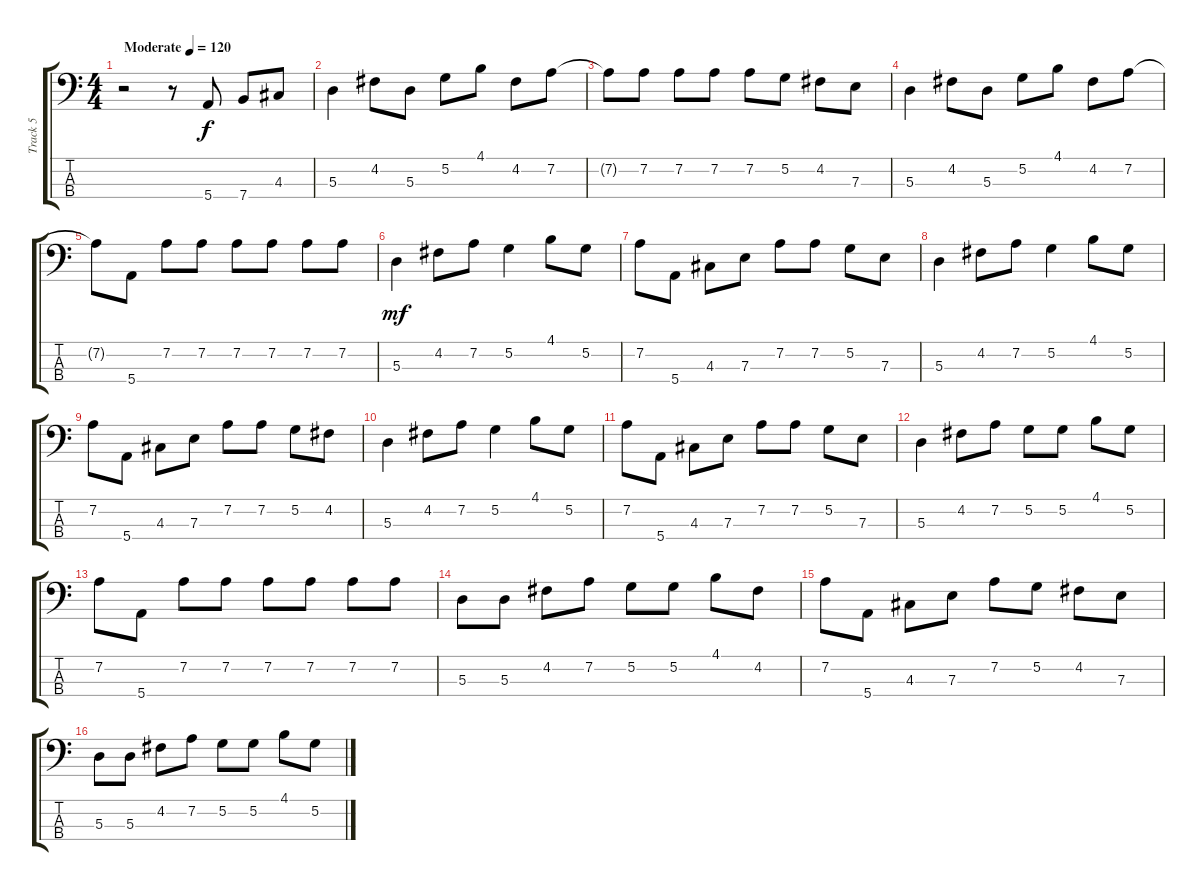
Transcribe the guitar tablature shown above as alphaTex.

\track ("Track 5" "Track 5") {instrument electricbassfinger}
\staff {score tabs}
\tuning (G2 D2 A1 E1) {hide}
\ts (4 4)
\tempo (120 "Moderate")
\clef f4
\ks c
r.2{dy f instrument electricbassfinger} r.8 5.4.8 7.4.8 4.3.8 |
5.3.4 4.2.8 5.3.8 5.2.8 4.1.8 4.2.8 7.2.8 |
7.2{t}.8 7.2.8 7.2.8 7.2.8 7.2.8 5.2.8 4.2.8 7.3.8 |
5.3.4 4.2.8 5.3.8 5.2.8 4.1.8 4.2.8 7.2.8 |
7.2{t}.8 5.4.8 7.2.8 7.2.8 7.2.8 7.2.8 7.2.8 7.2.8 |
5.3.4{dy mf} 4.2.8 7.2.8 5.2.4 4.1.8 5.2.8 |
7.2.8 5.4.8 4.3.8 7.3.8 7.2.8 7.2.8 5.2.8 7.3.8 |
5.3.4 4.2.8 7.2.8 5.2.4 4.1.8 5.2.8 |
7.2.8 5.4.8 4.3.8 7.3.8 7.2.8 7.2.8 5.2.8 4.2.8 |
5.3.4 4.2.8 7.2.8 5.2.4 4.1.8 5.2.8 |
7.2.8 5.4.8 4.3.8 7.3.8 7.2.8 7.2.8 5.2.8 7.3.8 |
5.3.4 4.2.8 7.2.8 5.2.8 5.2.8 4.1.8 5.2.8 |
7.2.8 5.4.8 7.2.8 7.2.8 7.2.8 7.2.8 7.2.8 7.2.8 |
5.3.8 5.3.8 4.2.8 7.2.8 5.2.8 5.2.8 4.1.8 4.2.8 |
7.2.8 5.4.8 4.3.8 7.3.8 7.2.8 5.2.8 4.2.8 7.3.8 |
5.3.8 5.3.8 4.2.8 7.2.8 5.2.8 5.2.8 4.1.8 5.2.8
